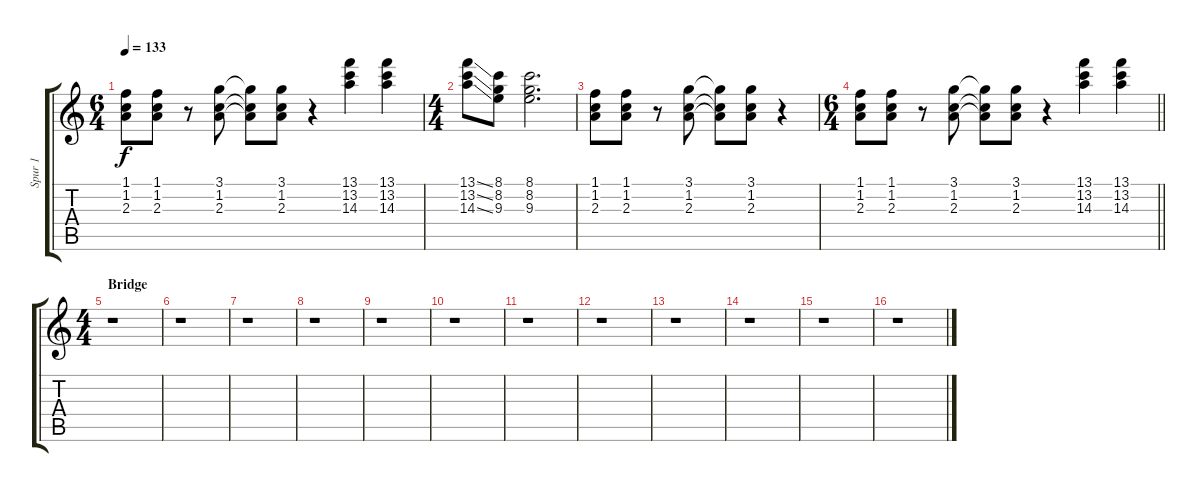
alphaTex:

\track ("Spur 1" "Spur 1") {instrument overdrivenguitar}
\staff {score tabs}
\tuning (E4 B3 G3 D3 A2 E2) {hide}
\ts (6 4)
\tempo 133
\clef g2
\ks c
(1.1 1.2 2.3).8{dy f} (1.1 1.2 2.3).8 r.8 (3.1 1.2 2.3).8 (3.1{t} 1.2{t} 2.3{t}).8 (3.1 1.2 2.3).8 r.4 (13.1 13.2 14.3).4 (13.1 13.2 14.3).4 |
\ts (4 4)
(13.1{ss} 13.2{ss} 14.3{ss}).8 (8.1 8.2 9.3).8 (8.1 8.2 9.3).2{d} |
(1.1 1.2 2.3).8 (1.1 1.2 2.3).8 r.8 (3.1 1.2 2.3).8 (3.1{t} 1.2{t} 2.3{t}).8 (3.1 1.2 2.3).8 r.4 |
\ts (6 4)
\barLineRight lightlight
(1.1 1.2 2.3).8 (1.1 1.2 2.3).8 r.8 (3.1 1.2 2.3).8 (3.1{t} 1.2{t} 2.3{t}).8 (3.1 1.2 2.3).8 r.4 (13.1 13.2 14.3).4 (13.1 13.2 14.3).4 |
\ts (4 4)
\section ("" "Bridge")
r.1 |
r.1 |
r.1 |
r.1 |
r.1 |
r.1 |
r.1 |
r.1 |
r.1 |
r.1 |
r.1 |
r.1
